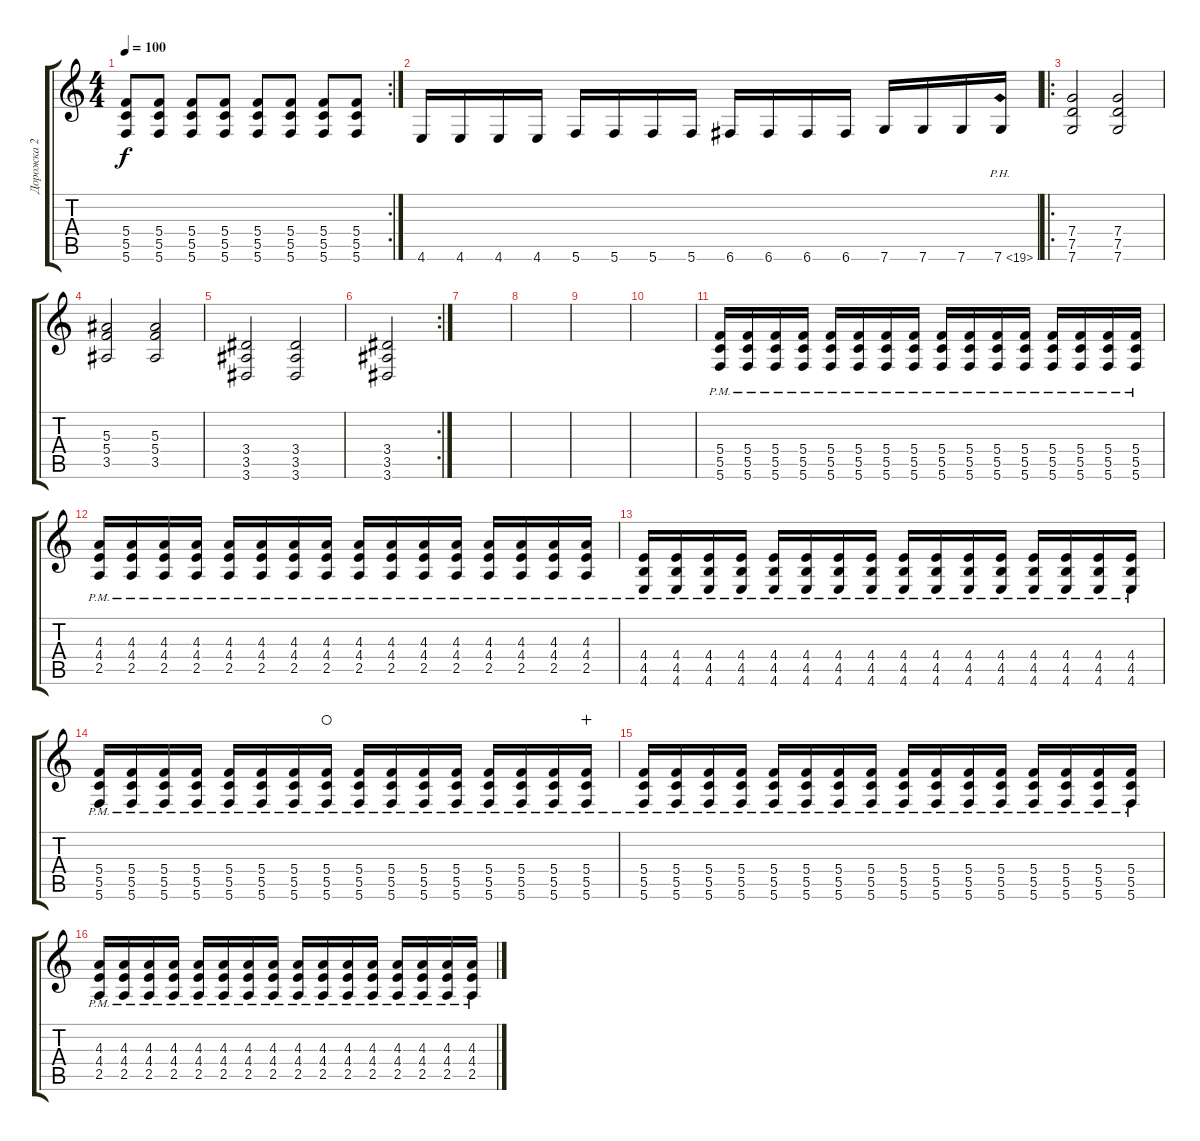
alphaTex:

\track ("Дорожка 2" "Дорожка 2") {instrument distortionguitar}
\staff {score tabs}
\tuning (D4 A3 F3 C3 G2 C2) {hide}
\rc 2
\ts (4 4)
\tempo 100
\clef g2
\ks c
(5.4 5.5 5.6).8{dy f} (5.4 5.5 5.6).8 (5.4 5.5 5.6).8 (5.4 5.5 5.6).8 (5.4 5.5 5.6).8 (5.4 5.5 5.6).8 (5.4 5.5 5.6).8 (5.4 5.5 5.6).8 |
4.6.16 4.6.16 4.6.16 4.6.16 5.6.16 5.6.16 5.6.16 5.6.16 6.6.16 6.6.16 6.6.16 6.6.16 7.6.16 7.6.16 7.6.16 7.6{ph 12}.16 |
\ro
(7.4 7.5 7.6).2 (7.4 7.5 7.6).2 |
(5.3 5.4 3.5).2 (5.3 5.4 3.5).2 |
(3.4 3.5 3.6).2 (3.4 3.5 3.6).2 |
\rc 2
(3.4 3.5 3.6).2 |
|
|
|
|
(5.4{pm} 5.5{pm} 5.6{pm}).16 (5.4{pm} 5.5{pm} 5.6{pm}).16 (5.4{pm} 5.5{pm} 5.6{pm}).16 (5.4{pm} 5.5{pm} 5.6{pm}).16 (5.4{pm} 5.5{pm} 5.6{pm}).16 (5.4{pm} 5.5{pm} 5.6{pm}).16 (5.4{pm} 5.5{pm} 5.6{pm}).16 (5.4{pm} 5.5{pm} 5.6{pm}).16 (5.4{pm} 5.5{pm} 5.6{pm}).16 (5.4{pm} 5.5{pm} 5.6{pm}).16 (5.4{pm} 5.5{pm} 5.6{pm}).16 (5.4{pm} 5.5{pm} 5.6{pm}).16 (5.4{pm} 5.5{pm} 5.6{pm}).16 (5.4{pm} 5.5{pm} 5.6{pm}).16 (5.4{pm} 5.5{pm} 5.6{pm}).16 (5.4{pm} 5.5{pm} 5.6{pm}).16 |
(4.3{pm} 4.4{pm} 2.5{pm}).16 (4.3{pm} 4.4{pm} 2.5{pm}).16 (4.3{pm} 4.4{pm} 2.5{pm}).16 (4.3{pm} 4.4{pm} 2.5{pm}).16 (4.3{pm} 4.4{pm} 2.5{pm}).16 (4.3{pm} 4.4{pm} 2.5{pm}).16 (4.3{pm} 4.4{pm} 2.5{pm}).16 (4.3{pm} 4.4{pm} 2.5{pm}).16 (4.3{pm} 4.4{pm} 2.5{pm}).16 (4.3{pm} 4.4{pm} 2.5{pm}).16 (4.3{pm} 4.4{pm} 2.5{pm}).16 (4.3{pm} 4.4{pm} 2.5{pm}).16 (4.3{pm} 4.4{pm} 2.5{pm}).16 (4.3{pm} 4.4{pm} 2.5{pm}).16 (4.3{pm} 4.4{pm} 2.5{pm}).16 (4.3{pm} 4.4{pm} 2.5{pm}).16 |
(4.4{pm} 4.5{pm} 4.6{pm}).16 (4.4{pm} 4.5{pm} 4.6{pm}).16 (4.4{pm} 4.5{pm} 4.6{pm}).16 (4.4{pm} 4.5{pm} 4.6{pm}).16 (4.4{pm} 4.5{pm} 4.6{pm}).16 (4.4{pm} 4.5{pm} 4.6{pm}).16 (4.4{pm} 4.5{pm} 4.6{pm}).16 (4.4{pm} 4.5{pm} 4.6{pm}).16 (4.4{pm} 4.5{pm} 4.6{pm}).16 (4.4{pm} 4.5{pm} 4.6{pm}).16 (4.4{pm} 4.5{pm} 4.6{pm}).16 (4.4{pm} 4.5{pm} 4.6{pm}).16 (4.4{pm} 4.5{pm} 4.6{pm}).16 (4.4{pm} 4.5{pm} 4.6{pm}).16 (4.4{pm} 4.5{pm} 4.6{pm}).16 (4.4{pm} 4.5{pm} 4.6{pm}).16 |
(5.4{pm} 5.5{pm} 5.6{pm}).16 (5.4{pm} 5.5{pm} 5.6{pm}).16 (5.4{pm} 5.5{pm} 5.6{pm}).16 (5.4{pm} 5.5{pm} 5.6{pm}).16 (5.4{pm} 5.5{pm} 5.6{pm}).16 (5.4{pm} 5.5{pm} 5.6{pm}).16 (5.4{pm} 5.5{pm} 5.6{pm}).16 (5.4{pm} 5.5{pm} 5.6{pm}).16{waho} (5.4{pm} 5.5{pm} 5.6{pm}).16 (5.4{pm} 5.5{pm} 5.6{pm}).16 (5.4{pm} 5.5{pm} 5.6{pm}).16 (5.4{pm} 5.5{pm} 5.6{pm}).16 (5.4{pm} 5.5{pm} 5.6{pm}).16 (5.4{pm} 5.5{pm} 5.6{pm}).16 (5.4{pm} 5.5{pm} 5.6{pm}).16 (5.4{pm} 5.5{pm} 5.6{pm}).16{wahc} |
(5.4{pm} 5.5{pm} 5.6{pm}).16 (5.4{pm} 5.5{pm} 5.6{pm}).16 (5.4{pm} 5.5{pm} 5.6{pm}).16 (5.4{pm} 5.5{pm} 5.6{pm}).16 (5.4{pm} 5.5{pm} 5.6{pm}).16 (5.4{pm} 5.5{pm} 5.6{pm}).16 (5.4{pm} 5.5{pm} 5.6{pm}).16 (5.4{pm} 5.5{pm} 5.6{pm}).16 (5.4{pm} 5.5{pm} 5.6{pm}).16 (5.4{pm} 5.5{pm} 5.6{pm}).16 (5.4{pm} 5.5{pm} 5.6{pm}).16 (5.4{pm} 5.5{pm} 5.6{pm}).16 (5.4{pm} 5.5{pm} 5.6{pm}).16 (5.4{pm} 5.5{pm} 5.6{pm}).16 (5.4{pm} 5.5{pm} 5.6{pm}).16 (5.4{pm} 5.5{pm} 5.6{pm}).16 |
(4.3{pm} 4.4{pm} 2.5{pm}).16 (4.3{pm} 4.4{pm} 2.5{pm}).16 (4.3{pm} 4.4{pm} 2.5{pm}).16 (4.3{pm} 4.4{pm} 2.5{pm}).16 (4.3{pm} 4.4{pm} 2.5{pm}).16 (4.3{pm} 4.4{pm} 2.5{pm}).16 (4.3{pm} 4.4{pm} 2.5{pm}).16 (4.3{pm} 4.4{pm} 2.5{pm}).16 (4.3{pm} 4.4{pm} 2.5{pm}).16 (4.3{pm} 4.4{pm} 2.5{pm}).16 (4.3{pm} 4.4{pm} 2.5{pm}).16 (4.3{pm} 4.4{pm} 2.5{pm}).16 (4.3{pm} 4.4{pm} 2.5{pm}).16 (4.3{pm} 4.4{pm} 2.5{pm}).16 (4.3{pm} 4.4{pm} 2.5{pm}).16 (4.3{pm} 4.4{pm} 2.5{pm}).16
